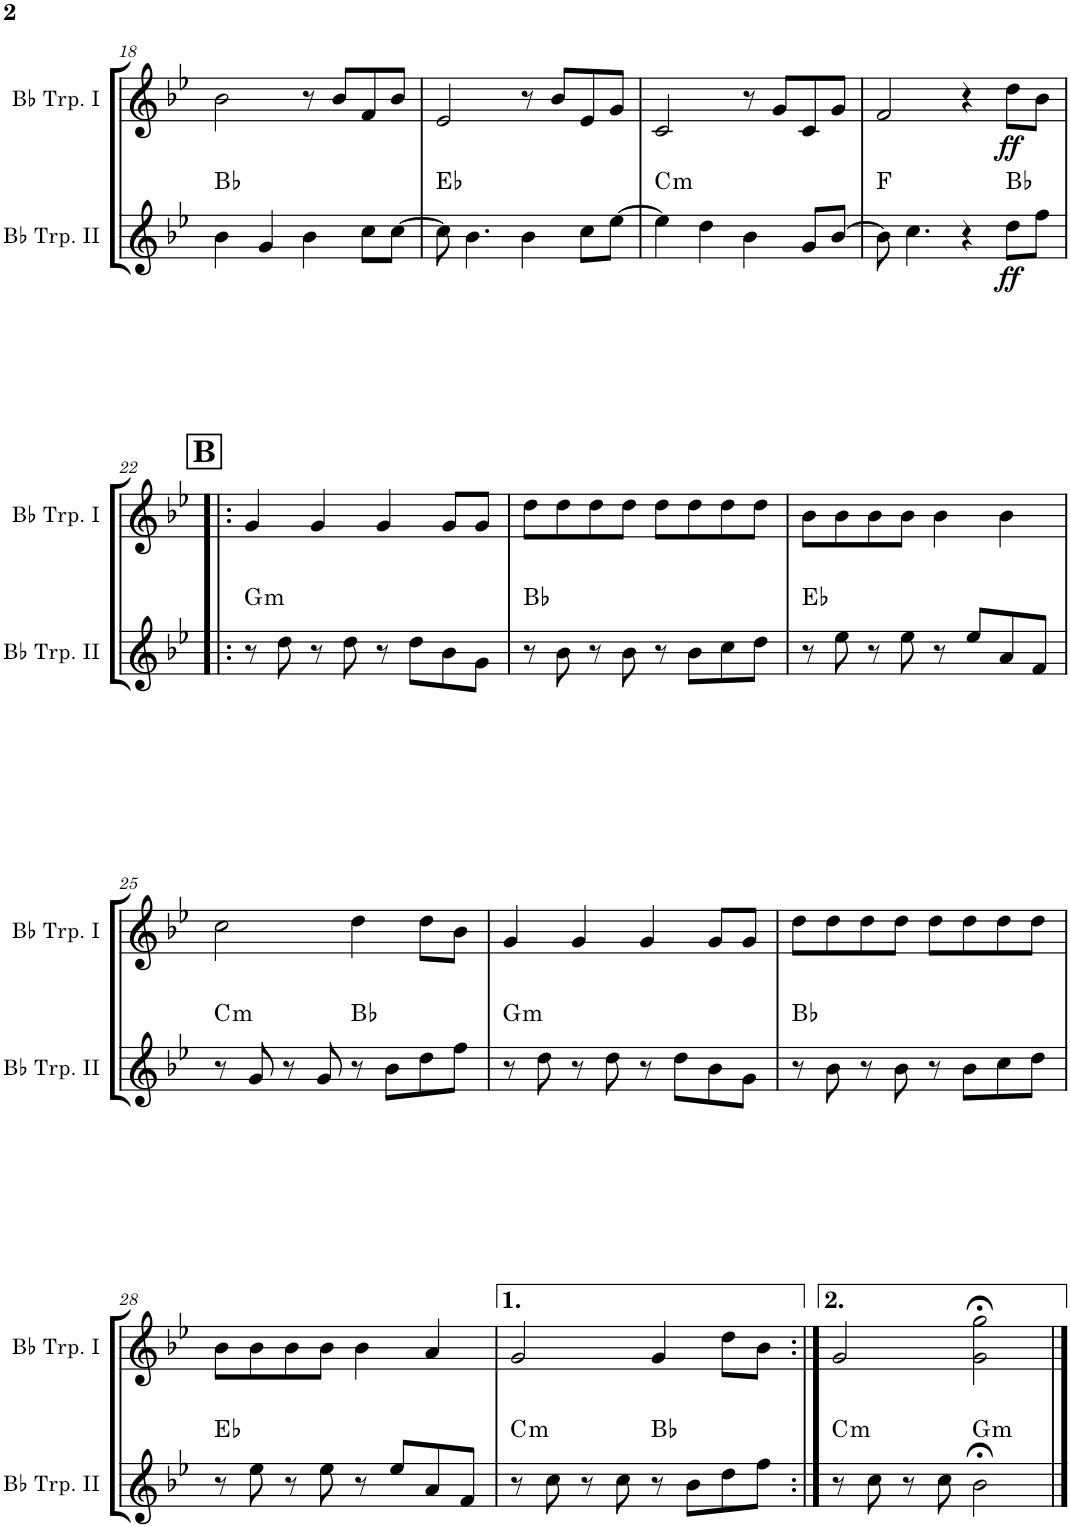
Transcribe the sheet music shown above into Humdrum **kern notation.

**kern	**dynam	**harte	**kern	**dynam
*part2	*part2	*part2	*part1	*part1
*staff2	*staff2	*	*staff1	*staff1
*I"Bb Trumpet II	*	*	*I"Bb Trumpet I	*
*I'Bb Trp. II	*	*	*I'Bb Trp. I	*
!!LO:PB:g=z
*clefG2	*	*	*clefG2	*
*Trd1c2	*	*	*Trd1c2	*
*k[b-e-]	*	*	*k[b-e-]	*
*M4/4	*	*	*M4/4	*
=18	=18	=18	=18	=18
4b-\	.	Bb:maj	2b-\	.
4g/	.	.	.	.
4b-\	.	.	8r	.
.	.	.	8b-/L	.
8cc\L	.	.	8f/	.
[8cc\J	.	.	8b-/J	.
=19	=19	=19	=19	=19
8cc\]	.	Eb:maj	2e-/	.
4.b-\	.	.	.	.
4b-\	.	.	8r	.
.	.	.	8b-/L	.
8cc\L	.	.	8e-/	.
[8ee-\J	.	.	8g/J	.
=20	=20	=20	=20	=20
!	!	!LO:H:kt=m	!	!
4ee-\]	.	C:min	2c/	.
4dd\	.	.	.	.
4b-\	.	.	8r	.
.	.	.	8g/L	.
8g/L	.	.	8c/	.
[8b-/J	.	.	8g/J	.
=21	=21	=21	=21	=21
8b-\]	.	F:maj	2f/	.
4.cc\	.	.	.	.
4r	.	.	4r	.
!	!LO:DY:b	!	!	!LO:DY:b
8dd\L	ff	Bb:maj	8dd\L	ff
8ff\J	.	.	8b-\J	.
!!LO:LB:g=z
!!LO:REH:place=s1:a:B:cj:fs=14:t=B
=22!|:	=22!|:	=22!|:	=22!|:	=22!|:
!	!	!LO:H:kt=m	!	!
8r	.	G:min	4g/	.
8dd\	.	.	.	.
8r	.	.	4g/	.
8dd\	.	.	.	.
8r	.	.	4g/	.
8dd\L	.	.	.	.
8b-\	.	.	8g/L	.
8g\J	.	.	8g/J	.
=23	=23	=23	=23	=23
8r	.	Bb:maj	8dd\L	.
8b-\	.	.	8dd\	.
8r	.	.	8dd\	.
8b-\	.	.	8dd\J	.
8r	.	.	8dd\L	.
8b-\L	.	.	8dd\	.
8cc\	.	.	8dd\	.
8dd\J	.	.	8dd\J	.
=24	=24	=24	=24	=24
8r	.	Eb:maj	8b-\L	.
8ee-\	.	.	8b-\	.
8r	.	.	8b-\	.
8ee-\	.	.	8b-\J	.
8r	.	.	4b-\	.
8ee-/L	.	.	.	.
8a/	.	.	4b-\	.
8f/J	.	.	.	.
!!LO:LB:g=z
=25	=25	=25	=25	=25
!	!	!LO:H:kt=m	!	!
8r	.	C:min	2cc\	.
8g/	.	.	.	.
8r	.	.	.	.
8g/	.	.	.	.
8r	.	Bb:maj	4dd\	.
8b-\L	.	.	.	.
8dd\	.	.	8dd\L	.
8ff\J	.	.	8b-\J	.
=26	=26	=26	=26	=26
!	!	!LO:H:kt=m	!	!
8r	.	G:min	4g/	.
8dd\	.	.	.	.
8r	.	.	4g/	.
8dd\	.	.	.	.
8r	.	.	4g/	.
8dd\L	.	.	.	.
8b-\	.	.	8g/L	.
8g\J	.	.	8g/J	.
=27	=27	=27	=27	=27
8r	.	Bb:maj	8dd\L	.
8b-\	.	.	8dd\	.
8r	.	.	8dd\	.
8b-\	.	.	8dd\J	.
8r	.	.	8dd\L	.
8b-\L	.	.	8dd\	.
8cc\	.	.	8dd\	.
8dd\J	.	.	8dd\J	.
!!LO:LB:g=z
=28	=28	=28	=28	=28
8r	.	Eb:maj	8b-\L	.
8ee-\	.	.	8b-\	.
8r	.	.	8b-\	.
8ee-\	.	.	8b-\J	.
8r	.	.	4b-\	.
8ee-/L	.	.	.	.
8a/	.	.	4a/	.
8f/J	.	.	.	.
=29	=29	=29	=29	=29
!	!	!LO:H:kt=m	!	!
8r	.	C:min	2g/	.
8cc\	.	.	.	.
8r	.	.	.	.
8cc\	.	.	.	.
8r	.	Bb:maj	4g/	.
8b-\L	.	.	.	.
8dd\	.	.	8dd\L	.
8ff\J	.	.	8b-\J	.
=30:|!	=30:|!	=30:|!	=30:|!	=30:|!
!	!	!LO:H:kt=m	!	!
8r	.	C:min	2g/	.
8cc\	.	.	.	.
8r	.	.	.	.
8cc\	.	.	.	.
!	!	!LO:H:kt=m	!	!
2b-;<\	.	G:min	2g\;< 2gg\;<	.
==	==	==	==	==
*-	*-	*-	*-	*-
